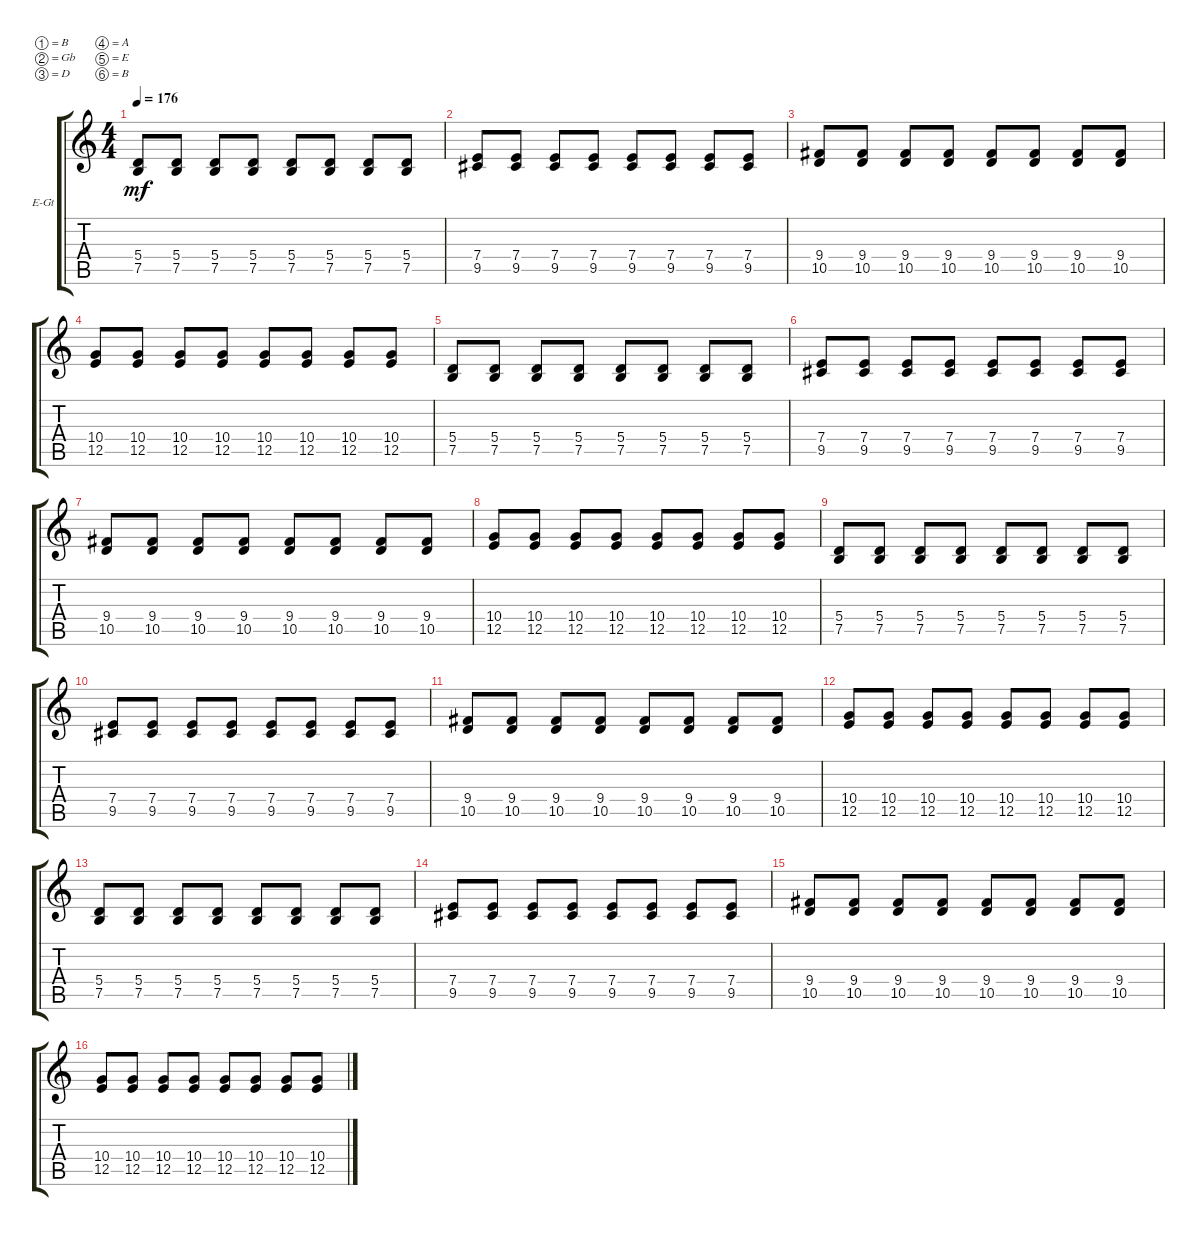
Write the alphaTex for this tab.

\bracketExtendMode groupsimilarinstruments
\firstSystemTrackNameOrientation horizontal
\otherSystemsTrackNameOrientation horizontal
\track ("Jean-François Dagenais 2" "E-Gt") {instrument distortionguitar}
\staff {score tabs}
\tuning (B3 Gb3 D3 A2 E2 B1)
\ts (4 4)
\tempo 176
\clef g2
\ks c
(7.5 5.4).8{dy mf} (7.5 5.4).8 (7.5 5.4).8 (7.5 5.4).8 (7.5 5.4).8 (7.5 5.4).8 (5.4 7.5).8 (5.4 7.5).8 |
(9.5 7.4).8 (9.5 7.4).8 (9.5 7.4).8 (9.5 7.4).8 (9.5 7.4).8 (9.5 7.4).8 (9.5 7.4).8 (9.5 7.4).8 |
(10.5 9.4).8 (10.5 9.4).8 (10.5 9.4).8 (10.5 9.4).8 (10.5 9.4).8 (10.5 9.4).8 (10.5 9.4).8 (10.5 9.4).8 |
(12.5 10.4).8 (12.5 10.4).8 (12.5 10.4).8 (12.5 10.4).8 (12.5 10.4).8 (12.5 10.4).8 (12.5 10.4).8 (12.5 10.4).8 |
(7.5 5.4).8 (7.5 5.4).8 (7.5 5.4).8 (7.5 5.4).8 (7.5 5.4).8 (7.5 5.4).8 (5.4 7.5).8 (5.4 7.5).8 |
(9.5 7.4).8 (9.5 7.4).8 (9.5 7.4).8 (9.5 7.4).8 (9.5 7.4).8 (9.5 7.4).8 (9.5 7.4).8 (9.5 7.4).8 |
(10.5 9.4).8 (10.5 9.4).8 (10.5 9.4).8 (10.5 9.4).8 (10.5 9.4).8 (10.5 9.4).8 (10.5 9.4).8 (10.5 9.4).8 |
(12.5 10.4).8 (12.5 10.4).8 (12.5 10.4).8 (12.5 10.4).8 (12.5 10.4).8 (12.5 10.4).8 (12.5 10.4).8 (12.5 10.4).8 |
(7.5 5.4).8 (7.5 5.4).8 (7.5 5.4).8 (7.5 5.4).8 (7.5 5.4).8 (7.5 5.4).8 (5.4 7.5).8 (5.4 7.5).8 |
(9.5 7.4).8 (9.5 7.4).8 (9.5 7.4).8 (9.5 7.4).8 (9.5 7.4).8 (9.5 7.4).8 (9.5 7.4).8 (9.5 7.4).8 |
(10.5 9.4).8 (10.5 9.4).8 (10.5 9.4).8 (10.5 9.4).8 (10.5 9.4).8 (10.5 9.4).8 (10.5 9.4).8 (10.5 9.4).8 |
(12.5 10.4).8 (12.5 10.4).8 (12.5 10.4).8 (12.5 10.4).8 (12.5 10.4).8 (12.5 10.4).8 (12.5 10.4).8 (12.5 10.4).8 |
(7.5 5.4).8 (7.5 5.4).8 (7.5 5.4).8 (7.5 5.4).8 (7.5 5.4).8 (7.5 5.4).8 (5.4 7.5).8 (5.4 7.5).8 |
(9.5 7.4).8 (9.5 7.4).8 (9.5 7.4).8 (9.5 7.4).8 (9.5 7.4).8 (9.5 7.4).8 (9.5 7.4).8 (9.5 7.4).8 |
(10.5 9.4).8 (10.5 9.4).8 (10.5 9.4).8 (10.5 9.4).8 (10.5 9.4).8 (10.5 9.4).8 (10.5 9.4).8 (10.5 9.4).8 |
(12.5 10.4).8 (12.5 10.4).8 (12.5 10.4).8 (12.5 10.4).8 (12.5 10.4).8 (12.5 10.4).8 (12.5 10.4).8 (12.5 10.4).8
